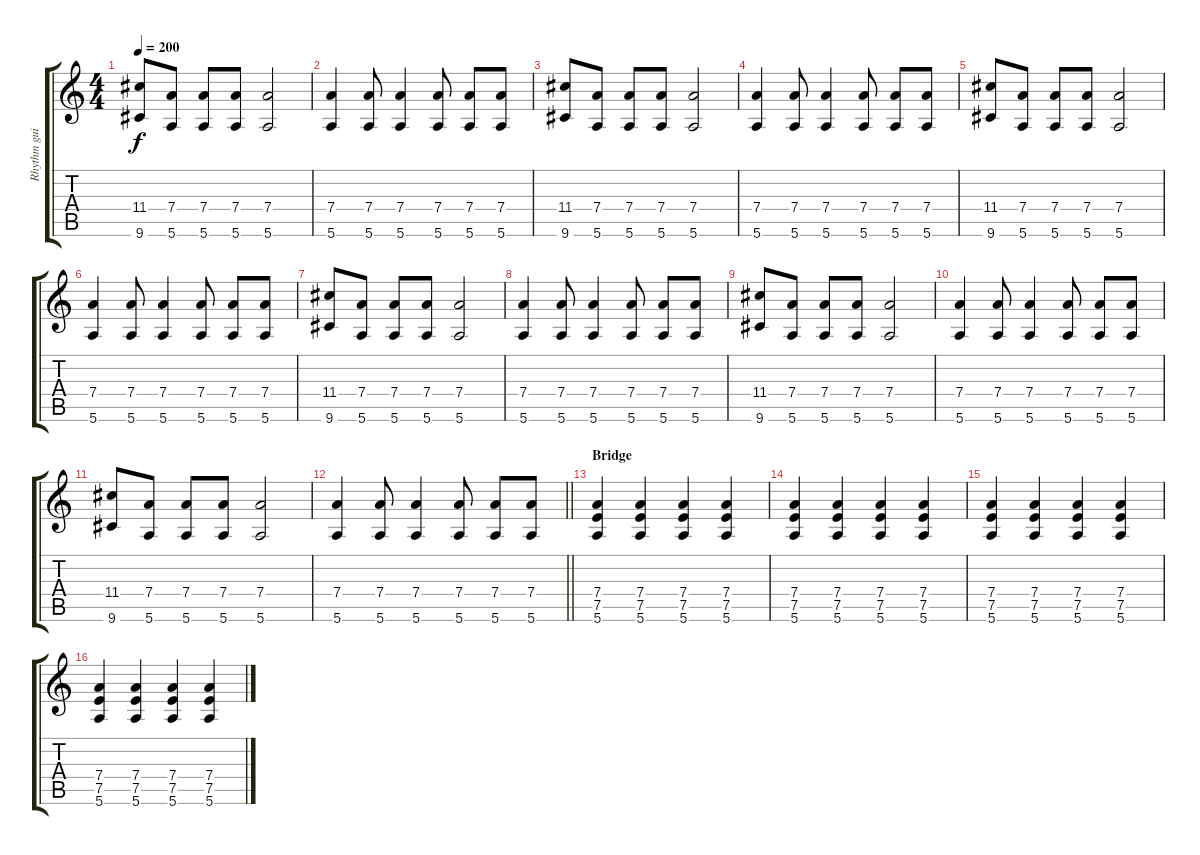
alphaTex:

\track ("Rhythm guitar" "Rhythm gui") {instrument distortionguitar}
\staff {score tabs}
\tuning (E4 B3 G3 D3 A2 E2) {hide}
\ts (4 4)
\tempo 200
\clef g2
\ks c
(11.4 9.6).8{dy f} (7.4 5.6).8 (7.4 5.6).8 (7.4 5.6).8 (7.4 5.6).2 |
(7.4 5.6).4 (7.4 5.6).8 (7.4 5.6).4 (7.4 5.6).8 (7.4 5.6).8 (7.4 5.6).8 |
(11.4 9.6).8 (7.4 5.6).8 (7.4 5.6).8 (7.4 5.6).8 (7.4 5.6).2 |
(7.4 5.6).4 (7.4 5.6).8 (7.4 5.6).4 (7.4 5.6).8 (7.4 5.6).8 (7.4 5.6).8 |
(11.4 9.6).8 (7.4 5.6).8 (7.4 5.6).8 (7.4 5.6).8 (7.4 5.6).2 |
(7.4 5.6).4 (7.4 5.6).8 (7.4 5.6).4 (7.4 5.6).8 (7.4 5.6).8 (7.4 5.6).8 |
(11.4 9.6).8 (7.4 5.6).8 (7.4 5.6).8 (7.4 5.6).8 (7.4 5.6).2 |
(7.4 5.6).4 (7.4 5.6).8 (7.4 5.6).4 (7.4 5.6).8 (7.4 5.6).8 (7.4 5.6).8 |
(11.4 9.6).8 (7.4 5.6).8 (7.4 5.6).8 (7.4 5.6).8 (7.4 5.6).2 |
(7.4 5.6).4 (7.4 5.6).8 (7.4 5.6).4 (7.4 5.6).8 (7.4 5.6).8 (7.4 5.6).8 |
(11.4 9.6).8 (7.4 5.6).8 (7.4 5.6).8 (7.4 5.6).8 (7.4 5.6).2 |
\barLineRight lightlight
(7.4 5.6).4 (7.4 5.6).8 (7.4 5.6).4 (7.4 5.6).8 (7.4 5.6).8 (7.4 5.6).8 |
\section ("" "Bridge")
(7.4 7.5 5.6).4{volume 12} (7.4 7.5 5.6).4 (7.4 7.5 5.6).4 (7.4 7.5 5.6).4 |
(7.4 7.5 5.6).4 (7.4 7.5 5.6).4 (7.4 7.5 5.6).4 (7.4 7.5 5.6).4 |
(7.4 7.5 5.6).4 (7.4 7.5 5.6).4 (7.4 7.5 5.6).4 (7.4 7.5 5.6).4 |
(7.4 7.5 5.6).4 (7.4 7.5 5.6).4 (7.4 7.5 5.6).4 (7.4 7.5 5.6).4
